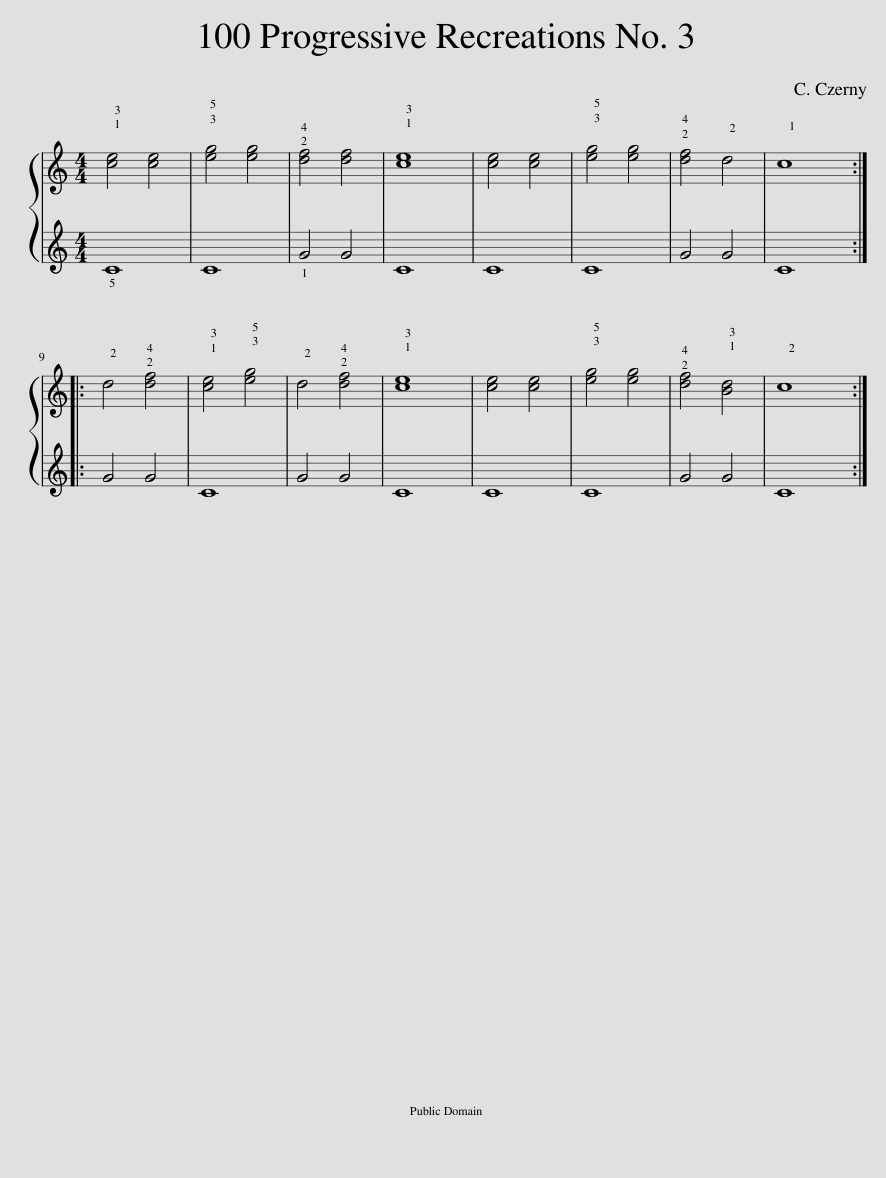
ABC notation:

X:1
%%score { 1 | 2 }
L:1/8
M:4/4
I:linebreak $
K:C
V:1 treble
V:2 treble
V:1
 !31![ce]4 !53![ce]4 | [eg]4 [eg]4 | !42![df]4 [df]4 | !31![ce]8 | [ce]4 [ce]4 | %5
 !53![eg]4 [eg]4 | !42![df]4 !2!d4 | !1!c8 ::$ !2!d4 !42![df]4 | !31![ce]4 !53![eg]4 | %10
 !2!d4 !42![df]4 | !31![ce]8 | [ce]4 [ce]4 | !53![eg]4 [eg]4 | !42![df]4 !31![Bd]4 | %15
 !2!c8 :| %16
V:2
 !5!C8 | C8 | !1!G4 G4 | C8 | C8 | %5
 C8 | G4 G4 | C8 ::$ G4 G4 | C8 | %10
 G4 G4 | C8 | C8 | C8 | G4 G4 | %15
 C8 :| %16
